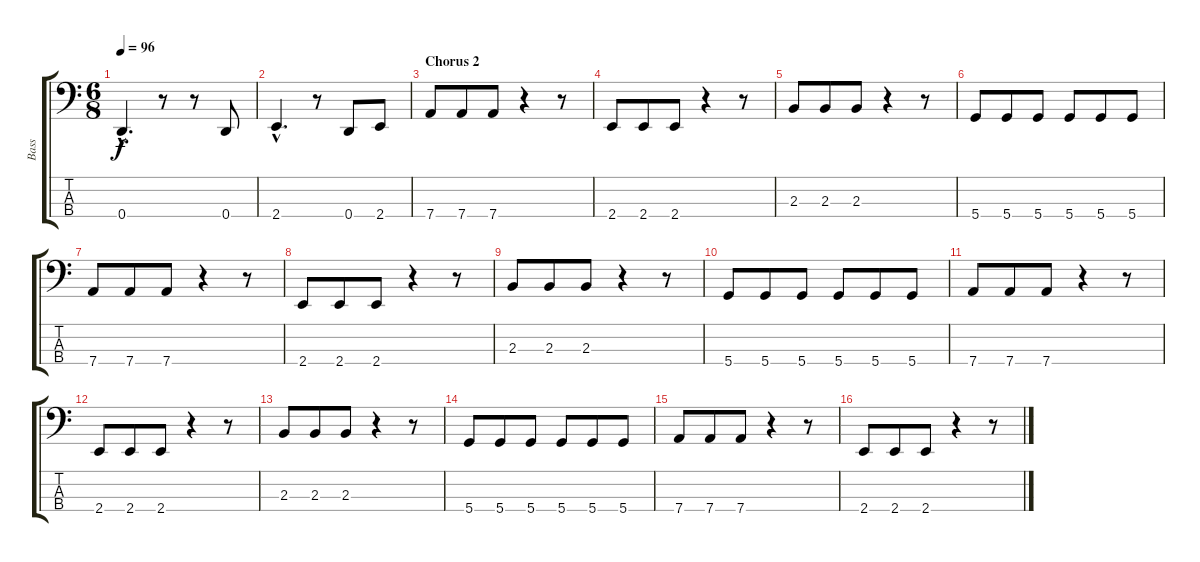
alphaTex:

\track ("Bass" "Bass") {instrument electricbassfinger}
\staff {score tabs}
\tuning (G2 D2 A1 D1) {hide}
\ts (6 8)
\tempo 96
\clef f4
\ks c
0.4{hac}.4{d dy f} r.8 r.8 0.4.8 |
2.4{hac}.4{d} r.8 0.4.8 2.4.8 |
\section ("" "Chorus 2")
7.4.8 7.4.8 7.4.8 r.4 r.8 |
2.4.8 2.4.8 2.4.8 r.4 r.8 |
2.3.8 2.3.8 2.3.8 r.4 r.8 |
5.4.8 5.4.8 5.4.8 5.4.8 5.4.8 5.4.8 |
7.4.8 7.4.8 7.4.8 r.4 r.8 |
2.4.8 2.4.8 2.4.8 r.4 r.8 |
2.3.8 2.3.8 2.3.8 r.4 r.8 |
5.4.8 5.4.8 5.4.8 5.4.8 5.4.8 5.4.8 |
7.4.8 7.4.8 7.4.8 r.4 r.8 |
2.4.8 2.4.8 2.4.8 r.4 r.8 |
2.3.8 2.3.8 2.3.8 r.4 r.8 |
5.4.8 5.4.8 5.4.8 5.4.8 5.4.8 5.4.8 |
7.4.8 7.4.8 7.4.8 r.4 r.8 |
2.4.8 2.4.8 2.4.8 r.4 r.8
